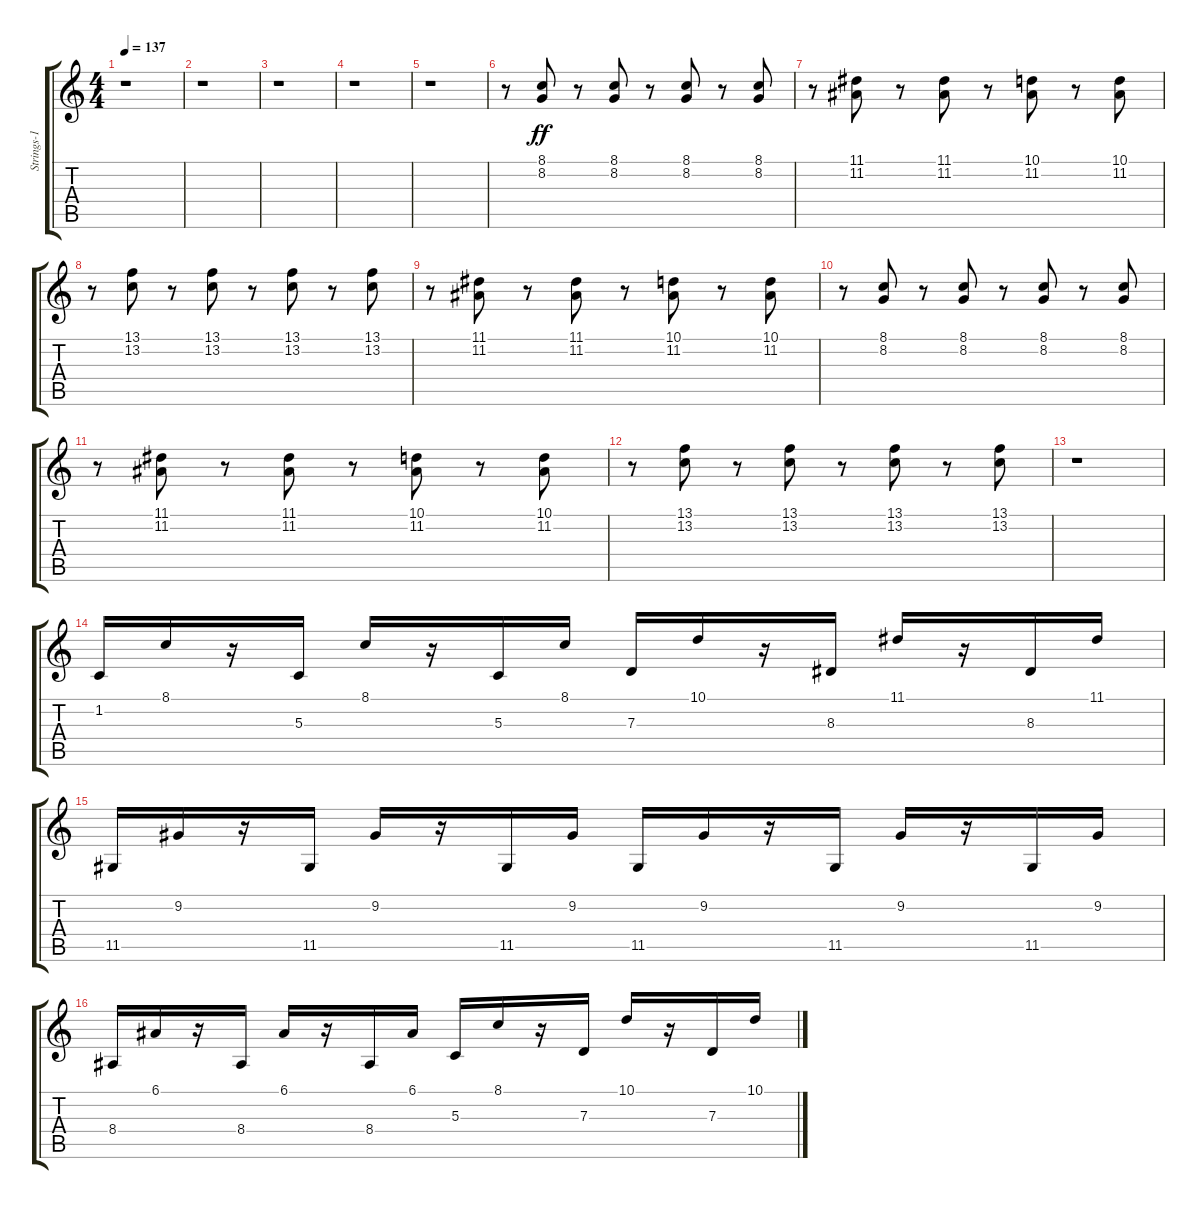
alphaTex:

\track ("Strings-1" "Strings-1") {instrument stringensemble1}
\staff {score tabs}
\tuning (E4 B3 G3 D3 A2 E2) {hide}
\ts (4 4)
\tempo 137
\clef g2
\ks c
r.1{dy fff} |
r.1 |
r.1 |
r.1 |
r.1 |
r.8 (8.1 8.2).8{dy ff} r.8 (8.1 8.2).8 r.8 (8.1 8.2).8 r.8 (8.1 8.2).8 |
r.8 (11.1 11.2).8 r.8 (11.1 11.2).8 r.8 (10.1 11.2).8 r.8 (10.1 11.2).8 |
r.8 (13.1 13.2).8 r.8 (13.1 13.2).8 r.8 (13.1 13.2).8 r.8 (13.1 13.2).8 |
r.8 (11.1 11.2).8 r.8 (11.1 11.2).8 r.8 (10.1 11.2).8 r.8 (10.1 11.2).8 |
r.8 (8.1 8.2).8 r.8 (8.1 8.2).8 r.8 (8.1 8.2).8 r.8 (8.1 8.2).8 |
r.8 (11.1 11.2).8 r.8 (11.1 11.2).8 r.8 (10.1 11.2).8 r.8 (10.1 11.2).8 |
r.8 (13.1 13.2).8 r.8 (13.1 13.2).8 r.8 (13.1 13.2).8 r.8 (13.1 13.2).8 |
r.1 |
1.2.16 8.1.16 r.16 5.3.16 8.1.16 r.16 5.3.16 8.1.16 7.3.16 10.1.16 r.16 8.3.16 11.1.16 r.16 8.3.16 11.1.16 |
11.5.16 9.2.16 r.16 11.5.16 9.2.16 r.16 11.5.16 9.2.16 11.5.16 9.2.16 r.16 11.5.16 9.2.16 r.16 11.5.16 9.2.16 |
8.4.16 6.1.16 r.16 8.4.16 6.1.16 r.16 8.4.16 6.1.16 5.3.16 8.1.16 r.16 7.3.16 10.1.16 r.16 7.3.16 10.1.16
